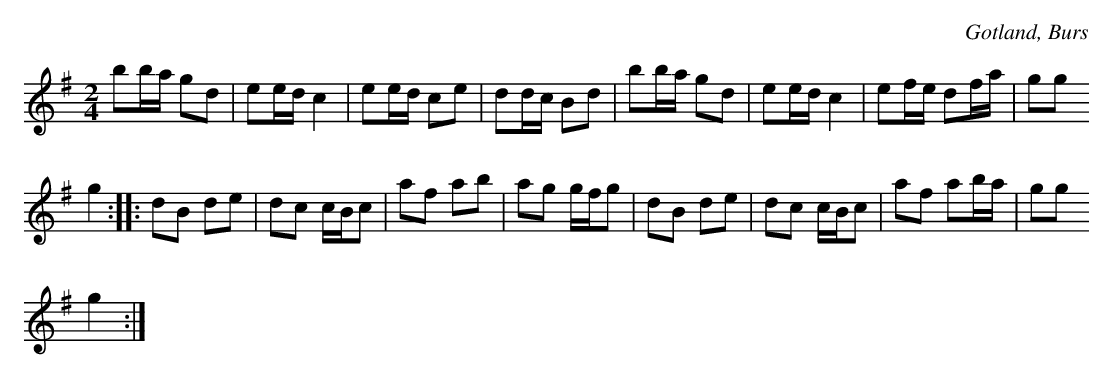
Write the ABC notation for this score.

X:1
T:
O:Gotland, Burs
M:2/4
L:1/16
K:G
b2ba g2d2|e2ed c4|e2ed c2e2|d2dc B2d2|b2ba g2d2|e2ed c4|e2fe d2fa|g2g2
g4::d2B2 d2e2|d2c2 cBc2|a2f2 a2b2|a2g2 gfg2|d2B2 d2e2|d2c2 cBc2|a2f2 a2ba|g2g2
g4:|
